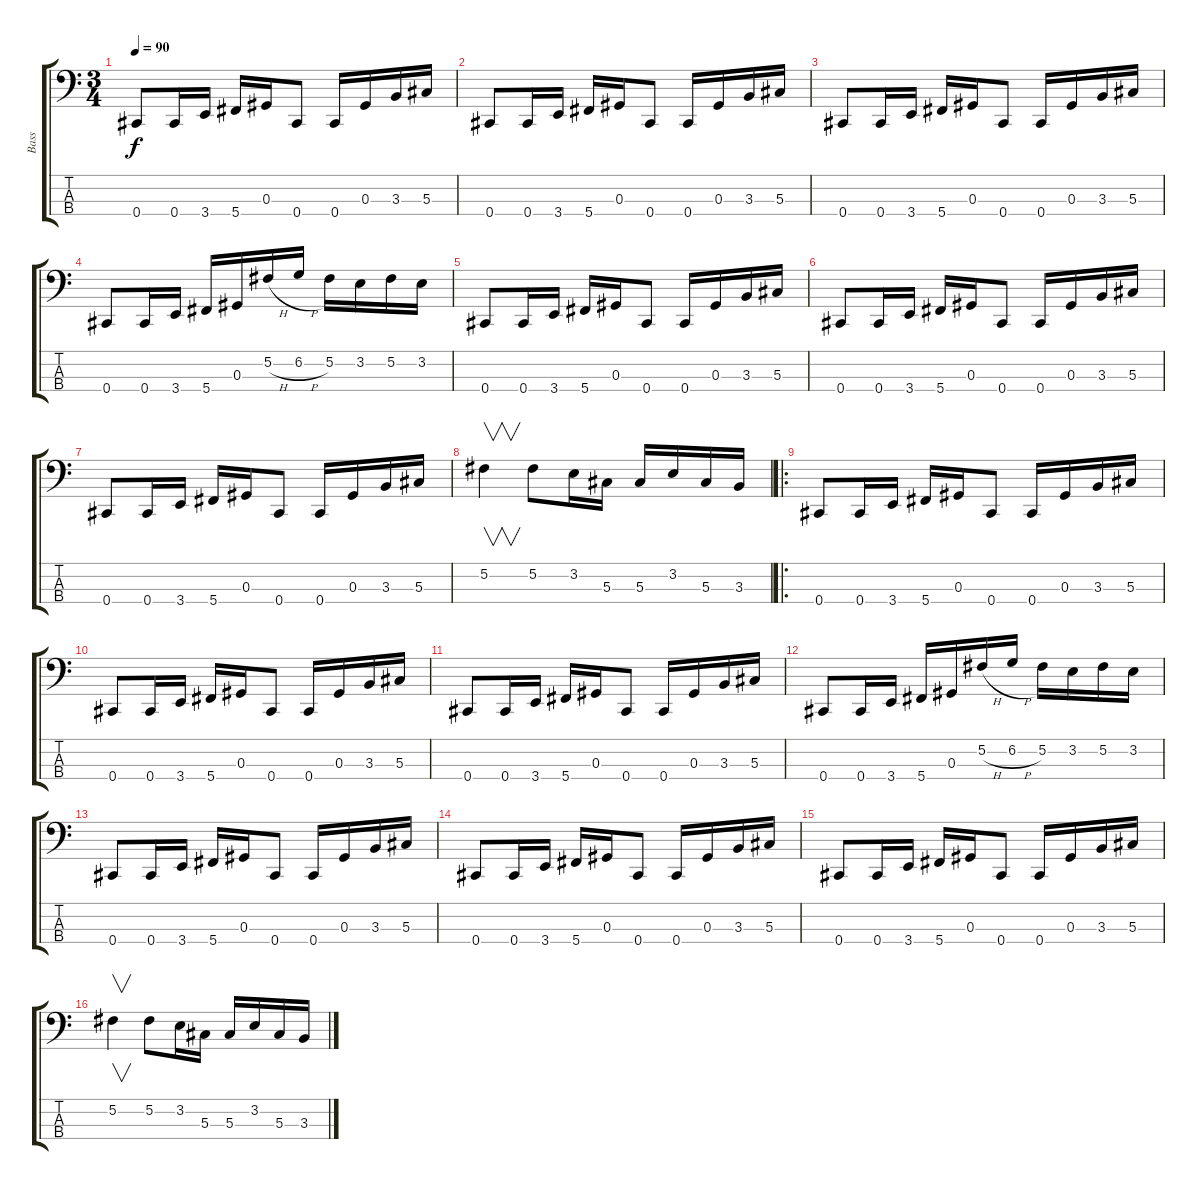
\track ("Bass" "Bass") {instrument electricbasspick}
\staff {score tabs}
\tuning (Gb2 Db2 Ab1 Db1) {hide}
\ts (3 4)
\tempo 90
\clef f4
\ks c
0.4.8{dy f instrument electricbasspick} 0.4.16 3.4.16 5.4.16 0.3.16 0.4.8 0.4.16 0.3.16 3.3.16 5.3.16 |
0.4.8 0.4.16 3.4.16 5.4.16 0.3.16 0.4.8 0.4.16 0.3.16 3.3.16 5.3.16 |
0.4.8 0.4.16 3.4.16 5.4.16 0.3.16 0.4.8 0.4.16 0.3.16 3.3.16 5.3.16 |
0.4.8 0.4.16 3.4.16 5.4.16 0.3.16 5.2{h}.16 6.2{h}.16 5.2.16 3.2.16 5.2.16 3.2.16 |
0.4.8 0.4.16 3.4.16 5.4.16 0.3.16 0.4.8 0.4.16 0.3.16 3.3.16 5.3.16 |
0.4.8 0.4.16 3.4.16 5.4.16 0.3.16 0.4.8 0.4.16 0.3.16 3.3.16 5.3.16 |
0.4.8 0.4.16 3.4.16 5.4.16 0.3.16 0.4.8 0.4.16 0.3.16 3.3.16 5.3.16 |
5.2.4{v} 5.2.8 3.2.16 5.3.16 5.3.16 3.2.16 5.3.16 3.3.16 |
\ro
0.4.8{volume 13} 0.4.16 3.4.16 5.4.16 0.3.16 0.4.8 0.4.16 0.3.16 3.3.16 5.3.16 |
0.4.8 0.4.16 3.4.16 5.4.16 0.3.16 0.4.8 0.4.16 0.3.16 3.3.16 5.3.16 |
0.4.8 0.4.16 3.4.16 5.4.16 0.3.16 0.4.8 0.4.16 0.3.16 3.3.16 5.3.16 |
0.4.8 0.4.16 3.4.16 5.4.16 0.3.16 5.2{h}.16 6.2{h}.16 5.2.16 3.2.16 5.2.16 3.2.16 |
0.4.8 0.4.16 3.4.16 5.4.16 0.3.16 0.4.8 0.4.16 0.3.16 3.3.16 5.3.16 |
0.4.8 0.4.16 3.4.16 5.4.16 0.3.16 0.4.8 0.4.16 0.3.16 3.3.16 5.3.16 |
0.4.8 0.4.16 3.4.16 5.4.16 0.3.16 0.4.8 0.4.16 0.3.16 3.3.16 5.3.16 |
5.2.4{v} 5.2.8 3.2.16 5.3.16 5.3.16 3.2.16 5.3.16 3.3.16
